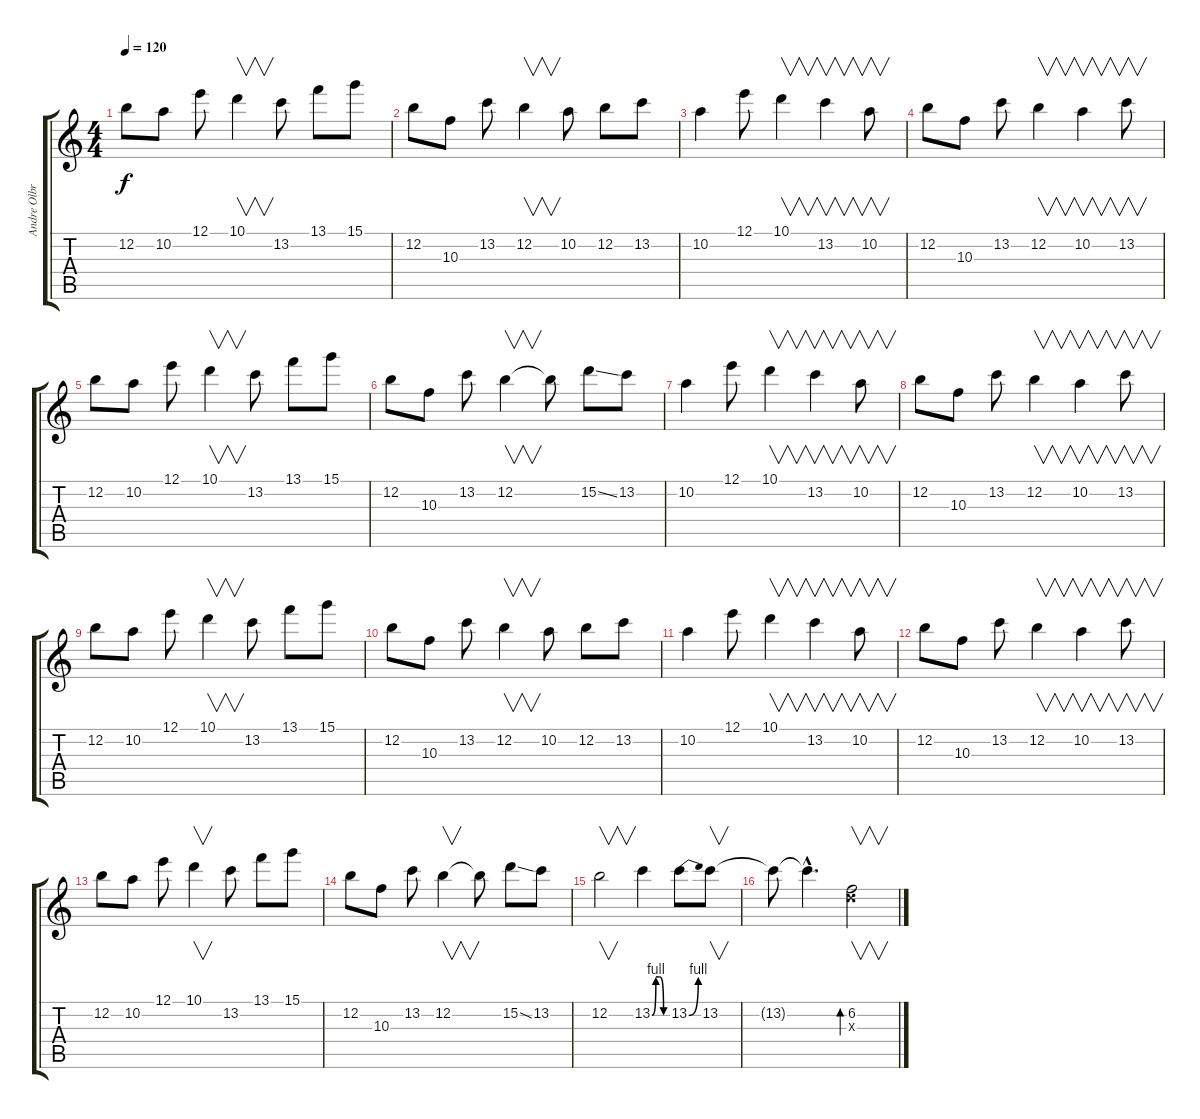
\track ("Andre Olbrich" "Andre Olbr") {instrument distortionguitar}
\staff {score tabs}
\tuning (E4 B3 G3 D3 A2 E2) {hide}
\ts (4 4)
\tempo 120
\clef g2
\ks c
12.2.8{dy f} 10.2.8 12.1.8 10.1.4{v} 13.2.8 13.1.8 15.1.8 |
12.2.8 10.3.8 13.2.8 12.2.4{v} 10.2.8 12.2.8 13.2.8 |
10.2.4 12.1.8 10.1.4{v} 13.2.4{v} 10.2.8{v} |
12.2.8 10.3.8 13.2.8 12.2.4{v} 10.2.4{v} 13.2.8{v} |
12.2.8 10.2.8 12.1.8 10.1.4{v} 13.2.8 13.1.8 15.1.8 |
12.2.8 10.3.8 13.2.8 12.2.4{v} 12.2{t}.8 15.2{ss}.8 13.2.8 |
10.2.4 12.1.8 10.1.4{v} 13.2.4{v} 10.2.8{v} |
12.2.8 10.3.8 13.2.8 12.2.4{v} 10.2.4{v} 13.2.8{v} |
12.2.8 10.2.8 12.1.8 10.1.4{v} 13.2.8 13.1.8 15.1.8 |
12.2.8 10.3.8 13.2.8 12.2.4{v} 10.2.8 12.2.8 13.2.8 |
10.2.4 12.1.8 10.1.4{v} 13.2.4{v} 10.2.8{v} |
12.2.8 10.3.8 13.2.8 12.2.4{v} 10.2.4{v} 13.2.8{v} |
12.2.8 10.2.8 12.1.8 10.1.4{v} 13.2.8 13.1.8 15.1.8 |
12.2.8 10.3.8 13.2.8 12.2.4{v} 12.2{t}.8 15.2{ss}.8 13.2.8 |
12.2.2{v} 13.2{be (custom 0 0 15 4 30 4 45 0 60 0)}.4 13.2{be (bend 0 0 60 4)}.8 13.2.8{v} |
13.2{t}.8 13.2{hac t}.4{d} (6.2 7.3{x}).2{v bd 240}
